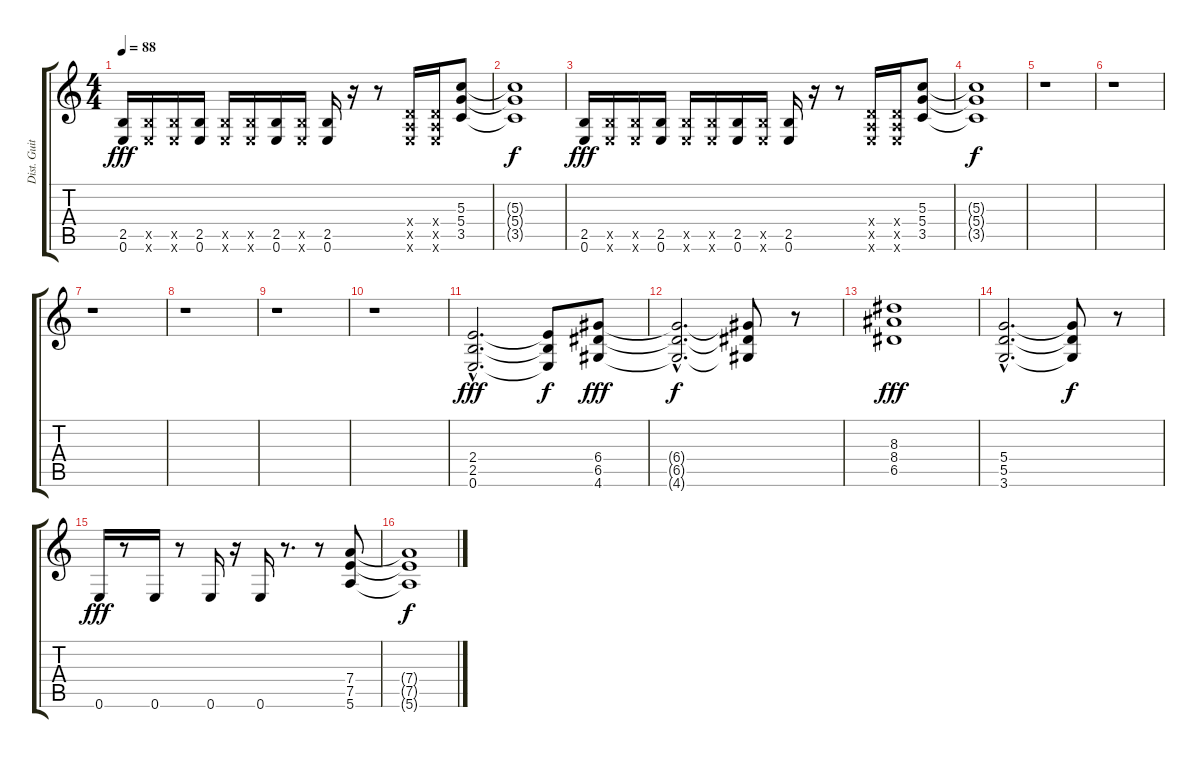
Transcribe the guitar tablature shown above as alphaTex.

\track ("Dist. Guitar 3" "Dist. Guit") {instrument distortionguitar}
\staff {score tabs}
\tuning (E4 B3 G3 D3 A2 E2) {hide}
\ts (4 4)
\tempo 88
\clef g2
\ks c
(2.5 0.6).16{dy fff} (2.5{x} 0.6{x}).16 (2.5{x} 0.6{x}).16 (2.5 0.6).16 (2.5{x} 0.6{x}).16 (2.5{x} 0.6{x}).16 (2.5 0.6).16 (2.5{x} 0.6{x}).16 (2.5 0.6).16 r.16 r.8 (0.4{x} 0.5{x} 0.6{x}).16 (0.4{x} 0.5{x} 0.6{x}).16 (5.3 5.4 3.5).8 |
(5.3{t} 5.4{t} 3.5{t}).1{dy f} |
(2.5 0.6).16{dy fff} (2.5{x} 0.6{x}).16 (2.5{x} 0.6{x}).16 (2.5 0.6).16 (2.5{x} 0.6{x}).16 (2.5{x} 0.6{x}).16 (2.5 0.6).16 (2.5{x} 0.6{x}).16 (2.5 0.6).16 r.16 r.8 (0.4{x} 0.5{x} 0.6{x}).16 (0.4{x} 0.5{x} 0.6{x}).16 (5.3 5.4 3.5).8 |
(5.3{t} 5.4{t} 3.5{t}).1{dy f} |
r.1 |
r.1 |
r.1 |
r.1 |
r.1 |
r.1 |
(2.4{hac} 2.5{hac} 0.6{hac}).2{d dy fff} (2.4{t} 2.5{t} 0.6{t}).8{dy f} (6.4 6.5 4.6).8{dy fff} |
(6.4{hac t} 6.5{hac t} 4.6{hac t}).2{d dy f} (6.4{t} 6.5{t} 4.6{t}).8 r.8 |
(8.3 8.4 6.5).1{dy fff} |
(5.4{hac} 5.5{hac} 3.6{hac}).2{d} (5.4{t} 5.5{t} 3.6{t}).8{dy f} r.8 |
0.6.16{dy fff} r.8 0.6.16 r.8 0.6.16 r.16 0.6.16 r.8{d} r.8 (7.4 7.5 5.6).8 |
(7.4{t} 7.5{t} 5.6{t}).1{dy f}
